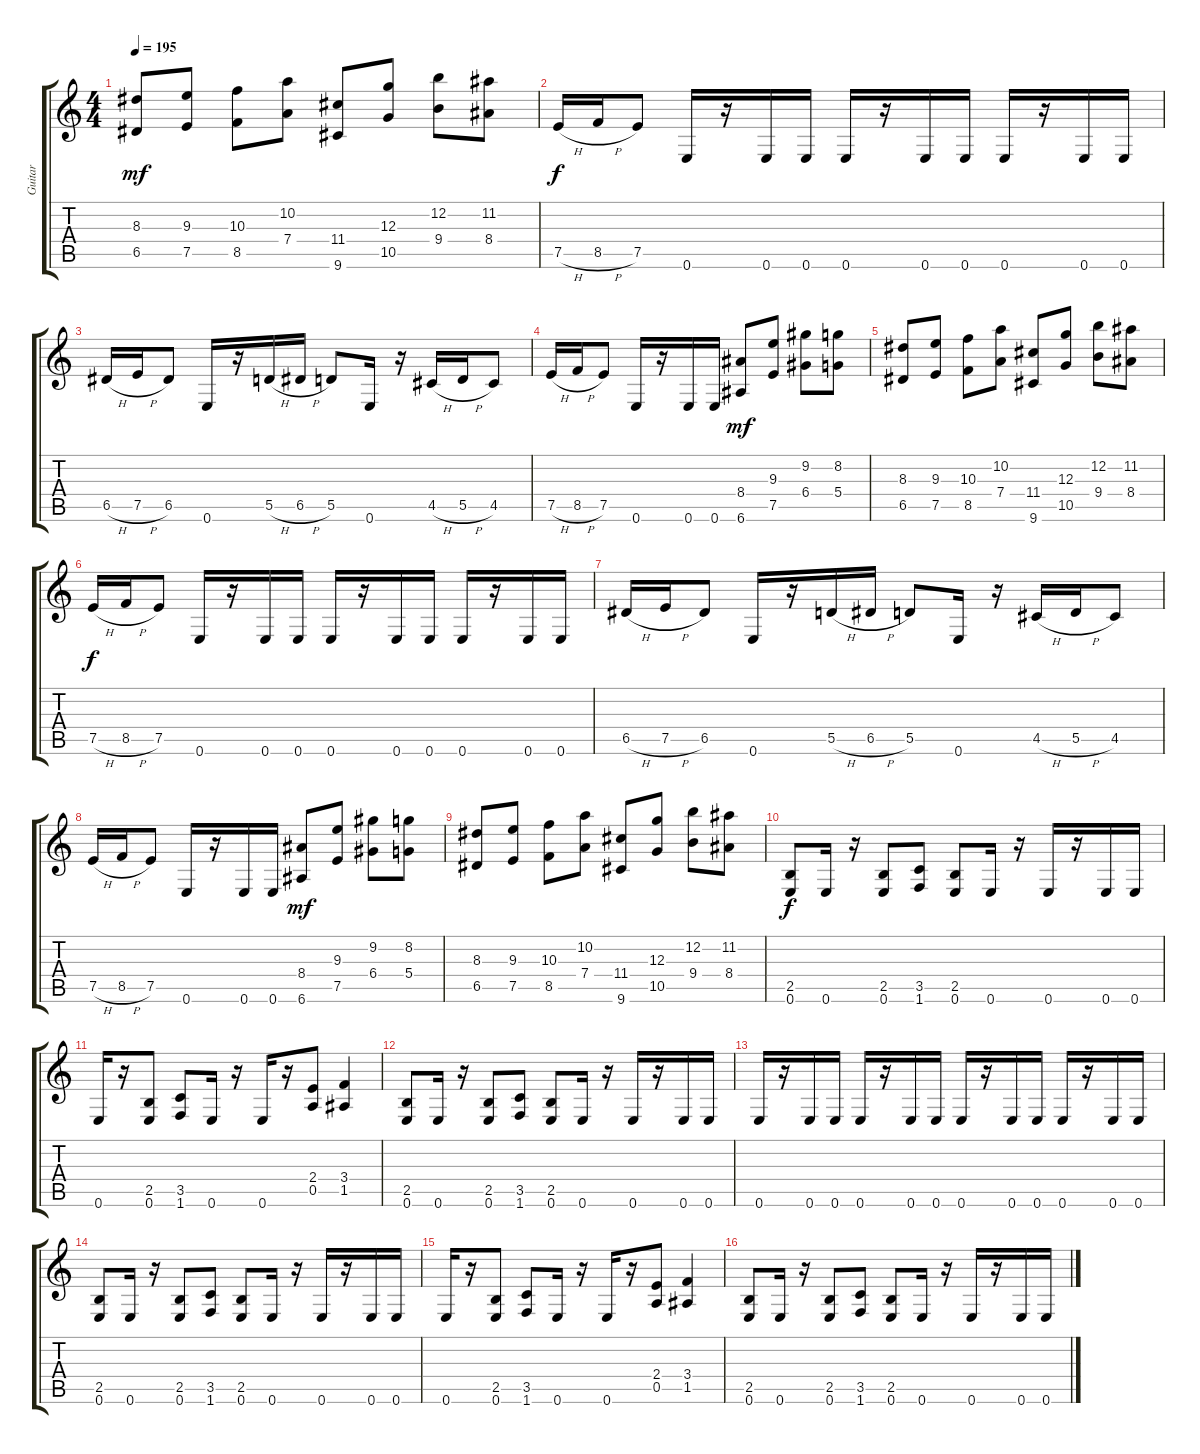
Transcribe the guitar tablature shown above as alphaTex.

\track ("Guitar" "Guitar") {instrument overdrivenguitar}
\staff {score tabs}
\tuning (E4 B3 G3 D3 A2 E2) {hide}
\ts (4 4)
\tempo 195
\clef g2
\ks c
(8.3 6.5).8{dy mf} (9.3 7.5).8 (10.3 8.5).8 (10.2 7.4).8 (11.4 9.6).8 (12.3 10.5).8 (12.2 9.4).8 (11.2 8.4).8 |
7.5{h}.16{dy f} 8.5{h}.16 7.5.8 0.6.16 r.16 0.6.16 0.6.16 0.6.16 r.16 0.6.16 0.6.16 0.6.16 r.16 0.6.16 0.6.16 |
6.5{h}.16 7.5{h}.16 6.5.8 0.6.16 r.16 5.5{h}.16 6.5{h}.16 5.5.8 0.6.16 r.16 4.5{h}.16 5.5{h}.16 4.5.8 |
7.5{h}.16 8.5{h}.16 7.5.8 0.6.16 r.16 0.6.16 0.6.16 (8.4 6.6).8{dy mf} (9.3 7.5).8 (9.2 6.4).8 (8.2 5.4).8 |
(8.3 6.5).8 (9.3 7.5).8 (10.3 8.5).8 (10.2 7.4).8 (11.4 9.6).8 (12.3 10.5).8 (12.2 9.4).8 (11.2 8.4).8 |
7.5{h}.16{dy f} 8.5{h}.16 7.5.8 0.6.16 r.16 0.6.16 0.6.16 0.6.16 r.16 0.6.16 0.6.16 0.6.16 r.16 0.6.16 0.6.16 |
6.5{h}.16 7.5{h}.16 6.5.8 0.6.16 r.16 5.5{h}.16 6.5{h}.16 5.5.8 0.6.16 r.16 4.5{h}.16 5.5{h}.16 4.5.8 |
7.5{h}.16 8.5{h}.16 7.5.8 0.6.16 r.16 0.6.16 0.6.16 (8.4 6.6).8{dy mf} (9.3 7.5).8 (9.2 6.4).8 (8.2 5.4).8 |
(8.3 6.5).8 (9.3 7.5).8 (10.3 8.5).8 (10.2 7.4).8 (11.4 9.6).8 (12.3 10.5).8 (12.2 9.4).8 (11.2 8.4).8 |
(2.5 0.6).8{dy f} 0.6.16 r.16 (2.5 0.6).8 (3.5 1.6).8 (2.5 0.6).8 0.6.16 r.16 0.6.16 r.16 0.6.16 0.6.16 |
0.6.16 r.16 (2.5 0.6).8 (3.5 1.6).8 0.6.16 r.16 0.6.16 r.16 (2.4 0.5).8 (3.4 1.5).4 |
(2.5 0.6).8 0.6.16 r.16 (2.5 0.6).8 (3.5 1.6).8 (2.5 0.6).8 0.6.16 r.16 0.6.16 r.16 0.6.16 0.6.16 |
0.6.16 r.16 0.6.16 0.6.16 0.6.16 r.16 0.6.16 0.6.16 0.6.16 r.16 0.6.16 0.6.16 0.6.16 r.16 0.6.16 0.6.16 |
(2.5 0.6).8 0.6.16 r.16 (2.5 0.6).8 (3.5 1.6).8 (2.5 0.6).8 0.6.16 r.16 0.6.16 r.16 0.6.16 0.6.16 |
0.6.16 r.16 (2.5 0.6).8 (3.5 1.6).8 0.6.16 r.16 0.6.16 r.16 (2.4 0.5).8 (3.4 1.5).4 |
(2.5 0.6).8 0.6.16 r.16 (2.5 0.6).8 (3.5 1.6).8 (2.5 0.6).8 0.6.16 r.16 0.6.16 r.16 0.6.16 0.6.16
